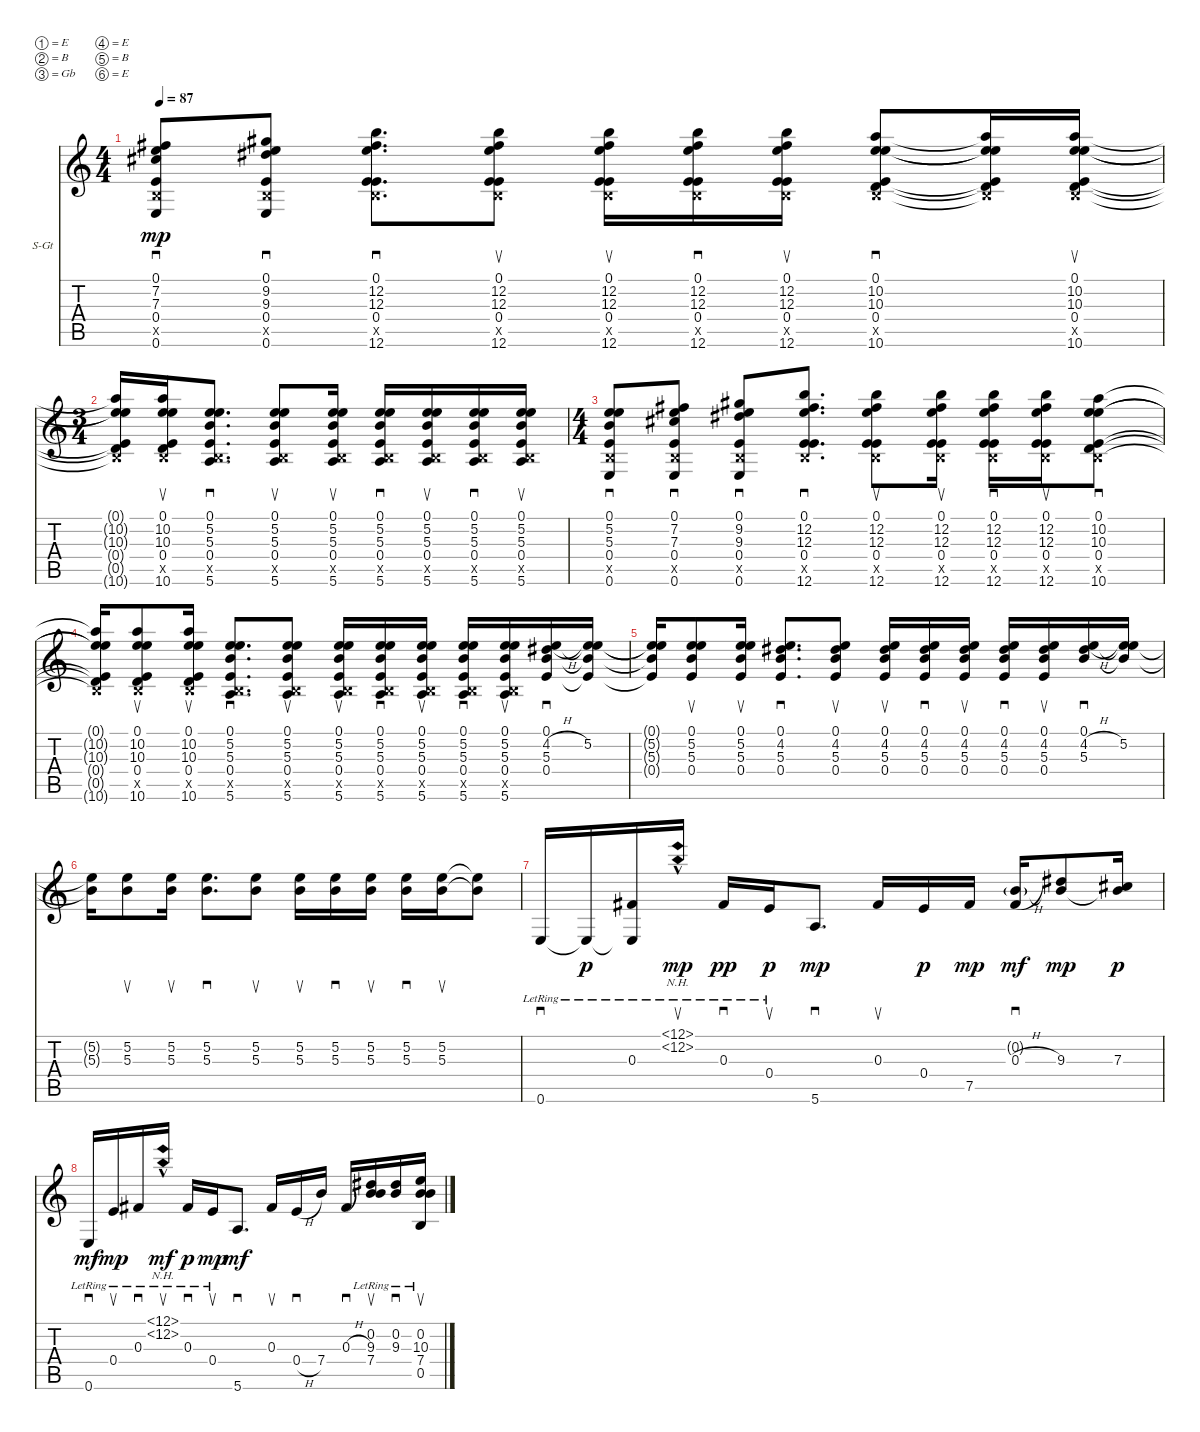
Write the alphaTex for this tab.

\defaultSystemsLayout 4
\bracketExtendMode nobrackets
\firstSystemTrackNameOrientation horizontal
\otherSystemsTrackNameOrientation horizontal
\track ("Steel Guitar" "S-Gt") {instrument acousticguitarsteel}
\staff {score tabs}
\tuning (E4 B3 Gb3 E3 B2 E2)
\ts (4 4)
\tempo 87
\clef g2
\ks c
(7.2 7.3 0.4 0.1 0.6 0.5{x}).8{sd dy mp} (9.2 9.3 0.4 0.1 0.6 0.5{x}).8{sd} (12.2 12.3 12.6 0.5{x} 0.4 0.1).8{d sd} (12.6 0.4 12.3 12.2 0.1 0.5{x}).8{su} (0.1 12.2 12.3 0.4 12.6 0.5{x}).16{su} (0.1 12.2 12.3 0.4 12.6 0.5{x}).16{sd} (0.1 12.2 12.3 0.4 0.5{x} 12.6).16{su} (10.2 10.3 0.4 0.5{x} 10.6 0.1).8{sd} (10.2{t} 10.3{t} 0.4{t} 10.6{t} 0.5{x t} 0.1{t}).16 (10.6 0.5{x} 0.4 10.3 10.2 0.1).16{su} |
\ts (3 4)
(0.1{t} 10.2{t} 10.3{t} 0.4{t} 10.6{t} 0.5{x t}).16 (0.1 10.2 10.3 0.4 10.6 0.5{x}).16{su} (0.1 5.2 5.3 0.5{x} 0.4 5.6).8{d sd} (0.1 5.2 5.3 0.4 5.6 0.5{x}).8{su} (0.1 5.2 5.3 0.4 0.5{x} 5.6).16{su} (0.1 5.2 5.3 0.4 0.5{x} 5.6).16{sd} (5.3 5.2 0.1 0.4 5.6 0.5{x}).16{su} (5.3 5.2 0.1 0.4 5.6 0.5{x}).16{sd} (0.1 5.2 5.3 0.4 0.5{x} 5.6).16{su} |
\ts (4 4)
(5.2 5.3 0.1 0.4 0.6 0.5{x}).8{sd} (7.2 7.3 0.4 0.1 0.6 0.5{x}).8{sd} (9.2 9.3 0.4 0.1 0.6 0.5{x}).8{sd} (12.2 12.3 12.6 0.5{x} 0.4 0.1).8{d sd} (12.6 0.4 12.3 12.2 0.1 0.5{x}).8{su} (0.1 12.2 12.3 0.4 12.6 0.5{x}).16{su} (0.1 12.2 12.3 0.4 12.6 0.5{x}).16{sd} (0.1 12.2 12.3 0.4 0.5{x} 12.6).16{su} (10.2 10.3 0.4 0.5{x} 10.6 0.1).8{sd} |
(10.6{t} 0.5{x t} 0.4{t} 10.3{t} 10.2{t} 0.1{t}).16 (10.2 10.3 0.4 10.6 0.5{x} 0.1).8{su} (0.1 10.2 10.3 0.4 10.6 0.5{x}).16{su} (0.1 5.2 5.3 0.5{x} 0.4 5.6).8{d sd} (0.1 5.2 5.3 0.4 5.6 0.5{x}).8{su} (0.1 5.2 5.3 0.4 0.5{x} 5.6).16{su} (0.1 5.2 5.3 0.4 0.5{x} 5.6).16{sd} (5.3 5.2 0.1 0.4 5.6 0.5{x}).16{su} (5.3 5.2 0.1 0.4 5.6 0.5{x}).16{sd} (0.1 5.2 5.3 0.4 0.5{x} 5.6).16{su} (4.2{h} 5.3 0.1 0.4).16{sd} (0.1{t} 5.2 5.3{t} 0.4{t}).16 |
(5.2{t} 5.3{t} 0.1{t} 0.4{t}).16 (0.1 5.2 5.3 0.4).8{su} (0.1 5.2 5.3 0.4).16{su} (4.2 5.3 0.1 0.4).8{d sd} (0.1 4.2 5.3 0.4).8{su} (0.1 4.2 5.3 0.4).16{su} (0.1 4.2 5.3 0.4).16{sd} (4.2 0.1 5.3 0.4).16{su} (4.2 0.1 5.3 0.4).16{sd} (0.1 4.2 5.3 0.4).16{su} (0.1 4.2{h} 5.3).16{sd} (5.2 0.1{t} 5.3{t}).16 |
(5.2{t} 5.3{t}).16 (5.2 5.3).8{su} (5.2 5.3).16{su} (5.2 5.3).8{d sd} (5.2 5.3).8{su} (5.3 5.2).16{su} (5.2 5.3).16{sd} (5.2 5.3).16{su} (5.2 5.3).16{sd} (5.2 5.3).16{su} (5.2{t} 5.3{t}).8 |
0.6{lr}.16{sd} 0.6{lr t}.16{dy p} (0.6{lr t} 0.3).16 (12.1{nh hac lr} 12.2{nh hac lr}).16{su dy mp} 0.3{lr}.16{sd dy pp} 0.4{lr}.16{su dy p} 5.6.8{d sd dy mp} 0.3.16{su} 0.4.16{dy p} 7.5.16{dy mp} (0.3{h} 0.2{g}).16{sd dy mf} (9.3 0.2{t}).8{dy mp} (7.3 0.2{t}).16{dy p} |
0.6{lr}.16{sd dy mf} 0.4{lr}.16{su dy mp} 0.3{lr}.16{sd} (12.1{nh hac lr} 12.2{nh hac lr}).16{su dy mf} 0.3{lr}.16{sd dy p} 0.4{lr}.16{su dy mp} 5.6.8{d sd dy mf} 0.3.16{su} 0.4{h}.16{sd} 7.4.16 0.3{h}.16{sd} (7.4{lr} 9.3{lr} 0.2{lr}).16{su} (9.3{lr} 0.2{lr}).16{sd} (7.4{lr} 10.3{lr} 0.2{lr} 0.5{lr}).16{su}
